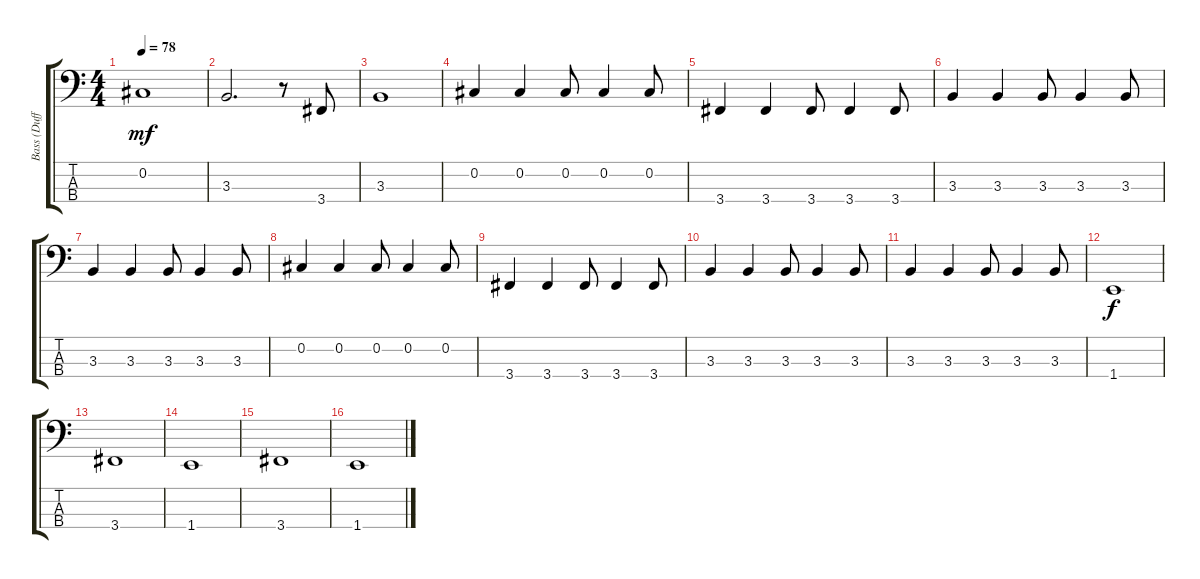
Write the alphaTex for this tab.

\track ("Bass (Duff)" "Bass (Duff") {instrument electricbasspick}
\staff {score tabs}
\tuning (Gb2 Db2 Ab1 Eb1) {hide}
\ts (4 4)
\tempo 78
\clef f4
\ks c
0.2.1{dy mf} |
3.3.2{d} r.8 3.4.8 |
3.3.1 |
0.2.4 0.2.4 0.2.8 0.2.4 0.2.8 |
3.4.4 3.4.4 3.4.8 3.4.4 3.4.8 |
3.3.4 3.3.4 3.3.8 3.3.4 3.3.8 |
3.3.4 3.3.4 3.3.8 3.3.4 3.3.8 |
0.2.4 0.2.4 0.2.8 0.2.4 0.2.8 |
3.4.4 3.4.4 3.4.8 3.4.4 3.4.8 |
3.3.4 3.3.4 3.3.8 3.3.4 3.3.8 |
3.3.4 3.3.4 3.3.8 3.3.4 3.3.8 |
1.4.1{dy f} |
3.4.1 |
1.4.1 |
3.4.1 |
1.4.1
